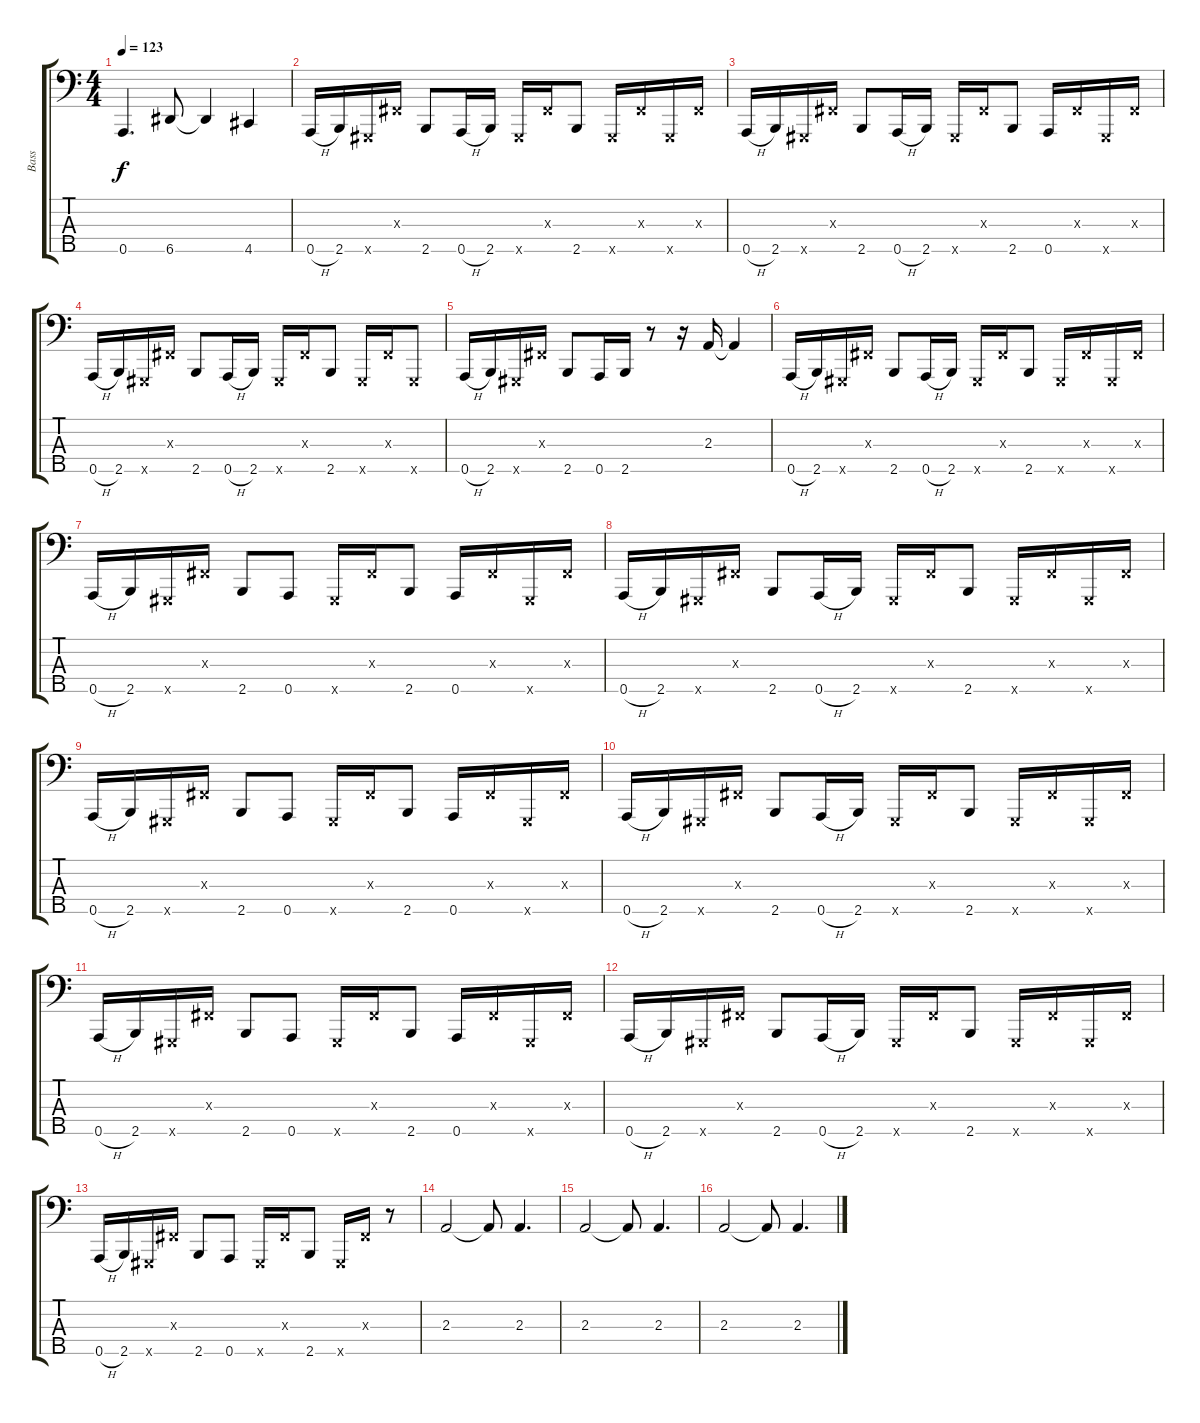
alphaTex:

\track ("Bass" "Bass") {instrument slapbass1}
\staff {score tabs}
\tuning (F2 C2 G1 D1 A0) {hide}
\ts (4 4)
\tempo 123
\clef f4
\ks c
0.5.4{d dy f} 6.5.8 6.5{t}.4 4.5.4 |
0.5{h}.16 2.5.16 -1.5{x}.16 -1.3{x}.16 2.5.8 0.5{h}.16 2.5.16 -1.5{x}.16 -1.3{x}.16 2.5.8 -1.5{x}.16 -1.3{x}.16 -1.5{x}.16 -1.3{x}.16 |
0.5{h}.16 2.5.16 -1.5{x}.16 -1.3{x}.16 2.5.8 0.5{h}.16 2.5.16 -1.5{x}.16 -1.3{x}.16 2.5.8 0.5.16 -1.3{x}.16 -1.5{x}.16 -1.3{x}.16 |
0.5{h}.16 2.5.16 -1.5{x}.16 -1.3{x}.16 2.5.8 0.5{h}.16 2.5.16 -1.5{x}.16 -1.3{x}.16 2.5.8 -1.5{x}.16 -1.3{x}.16 -1.5{x}.8 |
0.5{h}.16 2.5.16 -1.5{x}.16 -1.3{x}.16 2.5.8 0.5.16 2.5.16 r.8 r.16 2.3.16 2.3{t}.4 |
0.5{h}.16 2.5.16 -1.5{x}.16 -1.3{x}.16 2.5.8 0.5{h}.16 2.5.16 -1.5{x}.16 -1.3{x}.16 2.5.8 -1.5{x}.16 -1.3{x}.16 -1.5{x}.16 -1.3{x}.16 |
0.5{h}.16 2.5.16 -1.5{x}.16 -1.3{x}.16 2.5.8 0.5.8 -1.5{x}.16 -1.3{x}.16 2.5.8 0.5.16 -1.3{x}.16 -1.5{x}.16 -1.3{x}.16 |
0.5{h}.16 2.5.16 -1.5{x}.16 -1.3{x}.16 2.5.8 0.5{h}.16 2.5.16 -1.5{x}.16 -1.3{x}.16 2.5.8 -1.5{x}.16 -1.3{x}.16 -1.5{x}.16 -1.3{x}.16 |
0.5{h}.16 2.5.16 -1.5{x}.16 -1.3{x}.16 2.5.8 0.5.8 -1.5{x}.16 -1.3{x}.16 2.5.8 0.5.16 -1.3{x}.16 -1.5{x}.16 -1.3{x}.16 |
0.5{h}.16 2.5.16 -1.5{x}.16 -1.3{x}.16 2.5.8 0.5{h}.16 2.5.16 -1.5{x}.16 -1.3{x}.16 2.5.8 -1.5{x}.16 -1.3{x}.16 -1.5{x}.16 -1.3{x}.16 |
0.5{h}.16 2.5.16 -1.5{x}.16 -1.3{x}.16 2.5.8 0.5.8 -1.5{x}.16 -1.3{x}.16 2.5.8 0.5.16 -1.3{x}.16 -1.5{x}.16 -1.3{x}.16 |
0.5{h}.16 2.5.16 -1.5{x}.16 -1.3{x}.16 2.5.8 0.5{h}.16 2.5.16 -1.5{x}.16 -1.3{x}.16 2.5.8 -1.5{x}.16 -1.3{x}.16 -1.5{x}.16 -1.3{x}.16 |
0.5{h}.16 2.5.16 -1.5{x}.16 -1.3{x}.16 2.5.8 0.5.8 -1.5{x}.16 -1.3{x}.16 2.5.8 -1.5{x}.16 -1.3{x}.16 r.8 |
2.3.2 2.3{t}.8 2.3.4{d} |
2.3.2 2.3{t}.8 2.3.4{d} |
2.3.2 2.3{t}.8 2.3.4{d}
